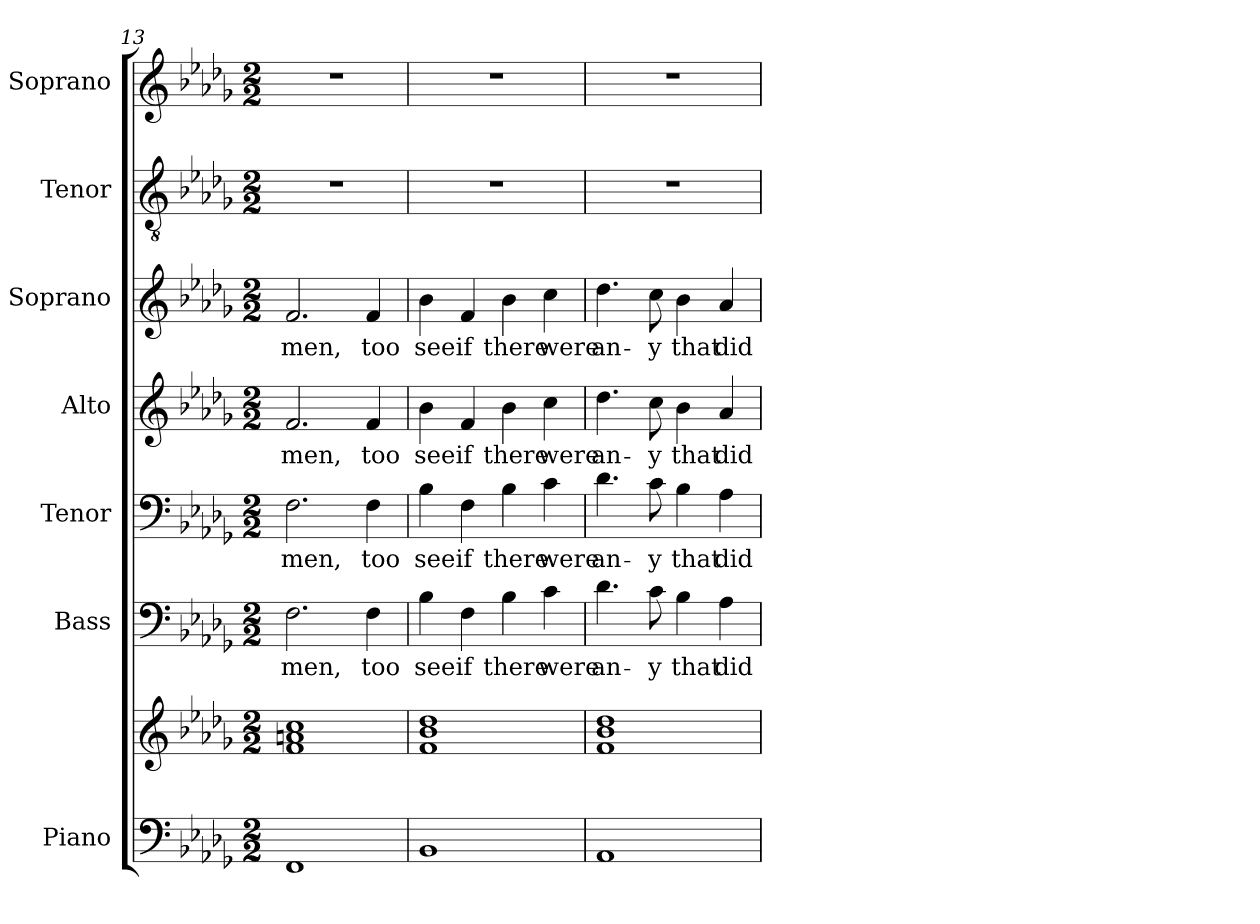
**kern	**kern	**kern	**text	**kern	**text	**kern	**text	**kern	**text	**kern	**kern
*part7	*part7	*part6	*part6	*part5	*part5	*part4	*part4	*part3	*part3	*part2	*part1
*staff8	*staff7	*staff6	*staff6	*staff5	*staff5	*staff4	*staff4	*staff3	*staff3	*staff2	*staff1
*I"Piano	*	*I"Bass	*	*I"Tenor	*	*I"Alto	*	*I"Soprano	*	*I"Tenor	*I"Soprano
*I'Pno.	*	*I'B.	*	*I'T.	*	*I'A.	*	*I'S.	*	*I'T.	*I'S.
*clefF4	*clefG2	*clefF4	*	*clefF4	*	*clefG2	*	*clefG2	*	*clefGv2	*clefG2
*	*	*	*	*	*	*	*	*	*	*ITrd7c12	*
*k[b-e-a-d-g-]	*k[b-e-a-d-g-]	*k[b-e-a-d-g-]	*	*k[b-e-a-d-g-]	*	*k[b-e-a-d-g-]	*	*k[b-e-a-d-g-]	*	*k[b-e-a-d-g-]	*k[b-e-a-d-g-]
*D-:	*D-:	*D-:	*	*D-:	*	*D-:	*	*D-:	*	*D-:	*D-:
*M2/2	*M2/2	*M2/2	*	*M2/2	*	*M2/2	*	*M2/2	*	*M2/2	*M2/2
=13	=13	=13	=13	=13	=13	=13	=13	=13	=13	=13	=13
!	!	!	!LO:LY:b:color=#000000	!	!	!	!	!	!	!	!
!	!	!	!	!	!LO:LY:b:color=#000000	!	!	!	!	!	!
!	!	!	!	!	!	!	!LO:LY:b:color=#000000	!	!	!	!
!	!	!	!	!	!	!	!	!	!LO:LY:b:color=#000000	!	!
1FFi	1fi 1ani 1cci	2.Fi\	men,	2.Fi\	men,	2.fi/	men,	2.fi/	men,	1r	1r
!	!	!	!LO:LY:b:color=#000000	!	!	!	!	!	!	!	!
!	!	!	!	!	!LO:LY:b:color=#000000	!	!	!	!	!	!
!	!	!	!	!	!	!	!LO:LY:b:color=#000000	!	!	!	!
!	!	!	!	!	!	!	!	!	!LO:LY:b:color=#000000	!	!
.	.	4Fi\	too	4Fi\	too	4fi/	too	4fi/	too	.	.
=14	=14	=14	=14	=14	=14	=14	=14	=14	=14	=14	=14
!	!	!	!LO:LY:b:color=#000000	!	!	!	!	!	!	!	!
!	!	!	!	!	!LO:LY:b:color=#000000	!	!	!	!	!	!
!	!	!	!	!	!	!	!LO:LY:b:color=#000000	!	!	!	!
!	!	!	!	!	!	!	!	!	!LO:LY:b:color=#000000	!	!
1BB-i	1fi 1b-i 1dd-i	4B-i\	see	4B-i\	see	4b-i\	see	4b-i\	see	1r	1r
!	!	!	!LO:LY:b:color=#000000	!	!	!	!	!	!	!	!
!	!	!	!	!	!LO:LY:b:color=#000000	!	!	!	!	!	!
!	!	!	!	!	!	!	!LO:LY:b:color=#000000	!	!	!	!
!	!	!	!	!	!	!	!	!	!LO:LY:b:color=#000000	!	!
.	.	4Fi\	if	4Fi\	if	4fi/	if	4fi/	if	.	.
!	!	!	!LO:LY:b:color=#000000	!	!	!	!	!	!	!	!
!	!	!	!	!	!LO:LY:b:color=#000000	!	!	!	!	!	!
!	!	!	!	!	!	!	!LO:LY:b:color=#000000	!	!	!	!
!	!	!	!	!	!	!	!	!	!LO:LY:b:color=#000000	!	!
.	.	4B-i\	there	4B-i\	there	4b-i\	there	4b-i\	there	.	.
!	!	!	!LO:LY:b:color=#000000	!	!	!	!	!	!	!	!
!	!	!	!	!	!LO:LY:b:color=#000000	!	!	!	!	!	!
!	!	!	!	!	!	!	!LO:LY:b:color=#000000	!	!	!	!
!	!	!	!	!	!	!	!	!	!LO:LY:b:color=#000000	!	!
.	.	4ci\	were	4ci\	were	4cci\	were	4cci\	were	.	.
=15	=15	=15	=15	=15	=15	=15	=15	=15	=15	=15	=15
!	!	!	!LO:LY:b:color=#000000	!	!	!	!	!	!	!	!
!	!	!	!	!	!LO:LY:b:color=#000000	!	!	!	!	!	!
!	!	!	!	!	!	!	!LO:LY:b:color=#000000	!	!	!	!
!	!	!	!	!	!	!	!	!	!LO:LY:b:color=#000000	!	!
1AA-i	1fi 1b-i 1dd-i	4.d-i\	an-	4.d-i\	an-	4.dd-i\	an-	4.dd-i\	an-	1r	1r
!	!	!	!LO:LY:b:color=#000000	!	!	!	!	!	!	!	!
!	!	!	!	!	!LO:LY:b:color=#000000	!	!	!	!	!	!
!	!	!	!	!	!	!	!LO:LY:b:color=#000000	!	!	!	!
!	!	!	!	!	!	!	!	!	!LO:LY:b:color=#000000	!	!
.	.	8ci\	-y	8ci\	-y	8cci\	-y	8cci\	-y	.	.
!	!	!	!LO:LY:b:color=#000000	!	!	!	!	!	!	!	!
!	!	!	!	!	!LO:LY:b:color=#000000	!	!	!	!	!	!
!	!	!	!	!	!	!	!LO:LY:b:color=#000000	!	!	!	!
!	!	!	!	!	!	!	!	!	!LO:LY:b:color=#000000	!	!
.	.	4B-i\	that	4B-i\	that	4b-i\	that	4b-i\	that	.	.
!	!	!	!LO:LY:b:color=#000000	!	!	!	!	!	!	!	!
!	!	!	!	!	!LO:LY:b:color=#000000	!	!	!	!	!	!
!	!	!	!	!	!	!	!LO:LY:b:color=#000000	!	!	!	!
!	!	!	!	!	!	!	!	!	!LO:LY:b:color=#000000	!	!
.	.	4A-i\	did	4A-i\	did	4a-i/	did	4a-i/	did	.	.
=	=	=	=	=	=	=	=	=	=	=	=
*-	*-	*-	*-	*-	*-	*-	*-	*-	*-	*-	*-
